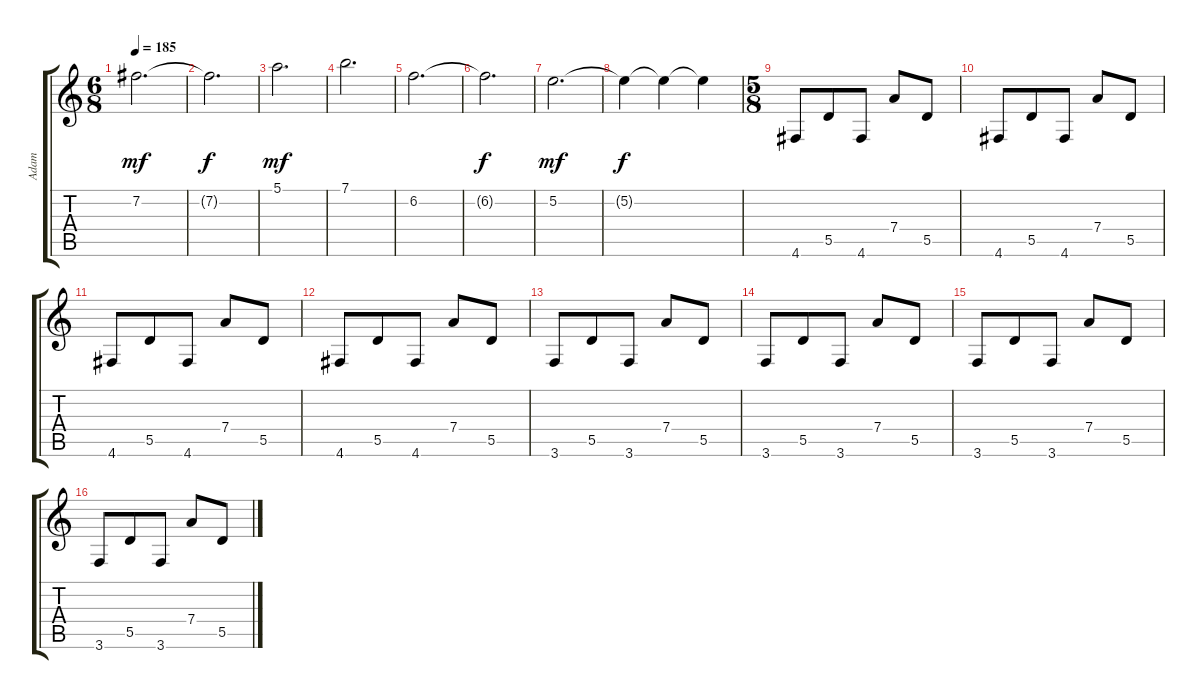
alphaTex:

\track ("Adam" "Adam") {instrument electricguitarjazz}
\staff {score tabs}
\tuning (E4 B3 G3 D3 A2 D2) {hide}
\ts (6 8)
\tempo 185
\clef g2
\ks c
7.2.2{d dy mf} |
7.2{t}.2{d dy f} |
5.1.2{d dy mf} |
7.1.2{d} |
6.2.2{d} |
6.2{t}.2{d dy f} |
5.2.2{d dy mf} |
5.2{t}.4{dy f} 5.2{t}.4 5.2{t}.4 |
\ts (5 8)
4.6.8{instrument distortionguitar} 5.5.8 4.6.8 7.4.8 5.5.8 |
4.6.8 5.5.8 4.6.8 7.4.8 5.5.8 |
4.6.8 5.5.8 4.6.8 7.4.8 5.5.8 |
4.6.8 5.5.8 4.6.8 7.4.8 5.5.8 |
3.6.8 5.5.8 3.6.8 7.4.8 5.5.8 |
3.6.8 5.5.8 3.6.8 7.4.8 5.5.8 |
3.6.8 5.5.8 3.6.8 7.4.8 5.5.8 |
3.6.8 5.5.8 3.6.8 7.4.8 5.5.8
